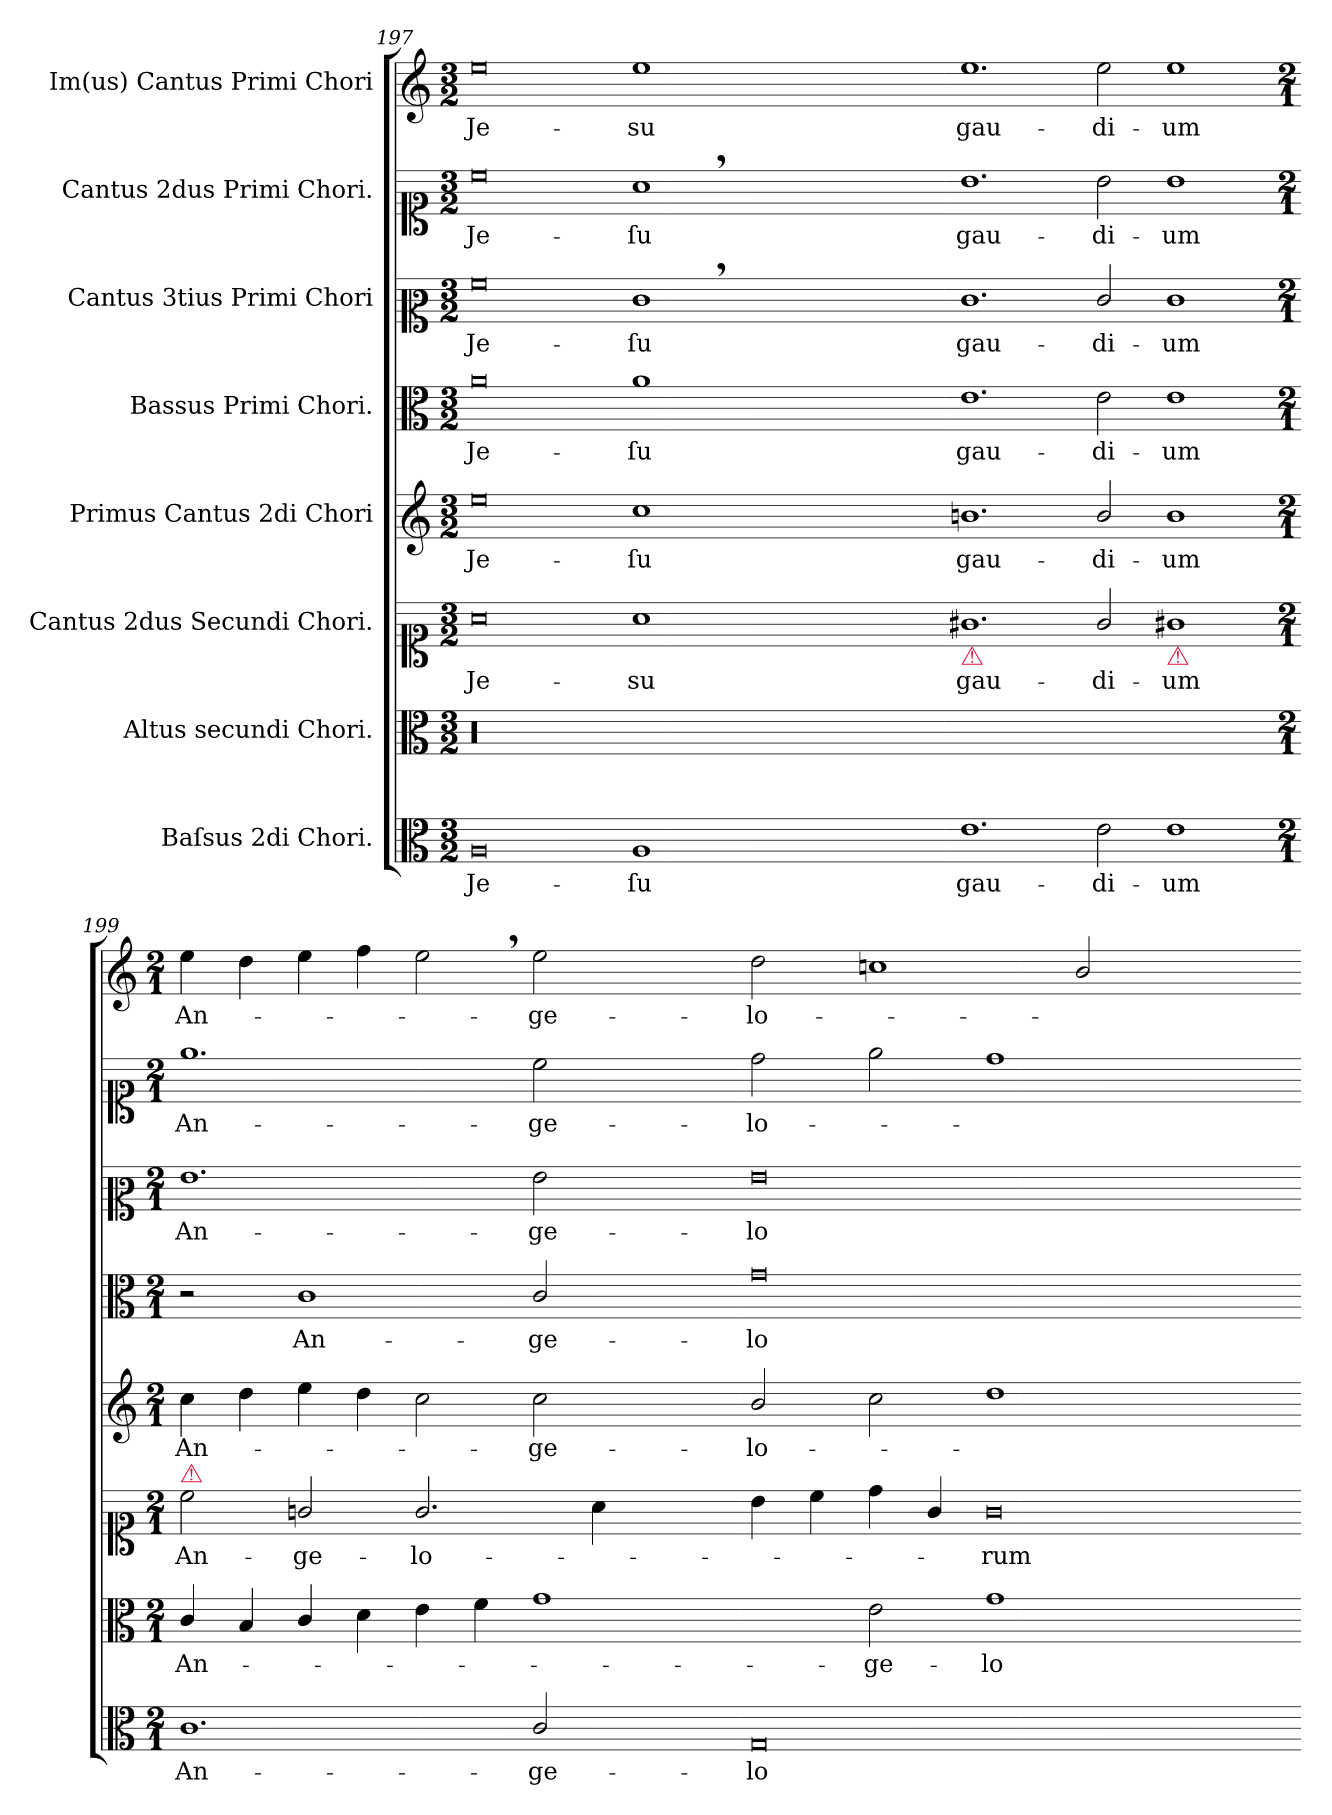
**kern	**text	**kern	**text	**kern	**text	**kern	**text	**kern	**text	**kern	**text	**kern	**text	**kern	**text
*part8	*part8	*part7	*part7	*part6	*part6	*part5	*part5	*part4	*part4	*part3	*part3	*part2	*part2	*part1	*part1
*staff8	*staff8	*staff7	*staff7	*staff6	*staff6	*staff5	*staff5	*staff4	*staff4	*staff3	*staff3	*staff2	*staff2	*staff1	*staff1
*I"Baſsus 2di Chori.	*	*I"Altus secundi Chori.	*	*I"Cantus 2dus Secundi Chori.	*	*I"Primus Cantus 2di Chori	*	*I"Bassus Primi Chori.	*	*I"Cantus 3tius Primi Chori	*	*I"Cantus 2dus Primi Chori.	*	*I"Im(us) Cantus Primi Chori	*
*clefC3	*	*clefC3	*	*clefC1	*	*clefG2	*	*clefC3	*	*clefC2	*	*clefC1	*	*clefG2	*
*k[]	*	*k[]	*	*k[]	*	*k[]	*	*k[]	*	*k[]	*	*k[]	*	*k[]	*
*M3/2	*	*M3/2	*	*M3/2	*	*M3/2	*	*M3/2	*	*M3/2	*	*M3/2	*	*M3/2	*
=197	=197	=197	=197	=197	=197	=197	=197	=197	=197	=197	=197	=197	=197	=197	=197
!	!LO:LY:i	!	!	!	!	!	!	!	!	!	!	!	!	!	!LO:LY:i
0A	Je-	00.r	.	0a	Je-	0ee	Je-	0a	Je-	0a	Je-	0cc	Je-	0ee	Je-
!	!LO:LY:i	!	!	!	!	!	!	!	!	!	!	!	!	!	!LO:LY:i
1A	-ſu	.	.	1a	-su	1cc	-ſu	1a	-ſu	1e,<	-ſu	1a,<	-ſu	1ee	-su
0.ryy	.	.	.	0.ryy	.	0.ryy	.	0.ryy	.	0.ryy	.	0.ryy	.	0.ryy	.
=198-	=198-	=198-	=198-	=198-	=198-	=198-	=198-	=198-	=198-	=198-	=198-	=198-	=198-	=198-	=198-
!	!	!	!	!LO:TX:b:color=crimson:t=⚠	!	!	!	!	!	!	!	!	!	!	!
!	!LO:LY:i	!	!	!	!	!	!	!	!	!	!	!	!	!	!LO:LY:i
1.e	gau-	0.ryy	.	1.g#X	gau-	1.bn	gau-	1.e	gau-	1.e	gau-	1.b	gau-	1.ee	gau-
!	!LO:LY:i	!	!	!	!	!	!	!	!	!	!	!	!	!	!LO:LY:i
2e\	-di-	.	.	2g#/	-di-	2b/	-di-	2e\	-di-	2e/	-di-	2b\	-di-	2ee\	-di-
!	!	!	!	!LO:TX:b:color=crimson:t=⚠	!	!	!	!	!	!	!	!	!	!	!
!	!LO:LY:i	!	!	!	!	!	!	!	!	!	!	!	!	!	!LO:LY:i
1e	-um	.	.	1g#X	-um	1b	-um	1e	-um	1e	-um	1b	-um	1ee	-um
=199-	=199-	=199-	=199-	=199-	=199-	=199-	=199-	=199-	=199-	=199-	=199-	=199-	=199-	=199-	=199-
*M2/1	*	*M2/1	*	*M2/1	*	*M2/1	*	*M2/1	*	*M2/1	*	*M2/1	*	*M2/1	*
!	!	!	!	!LO:TX:a:color=crimson:t=⚠	!	!	!	!	!	!	!	!	!	!	!
1.c	An-	4c/	An-	2cc\	An-	4cc\	An-	2r	.	1.g	An-	1.ee	An-	4ee\	An-
.	.	4B/	.	.	.	4dd\	.	.	.	.	.	.	.	4dd\	.
.	.	4c/	.	2gn/	-ge-	4ee\	.	1c	An-	.	.	.	.	4ee\	.
.	.	4d\	.	.	.	4dd\	.	.	.	.	.	.	.	4ff\	.
.	.	4e\	.	2.g/	-lo-	2cc\	.	.	.	.	.	.	.	2ee,<\	.
.	.	4f\	.	.	.	.	.	.	.	.	.	.	.	.	.
2c/	-ge-	1g\	.	.	.	2cc\	-ge-	2c/	-ge-	2g\	-ge-	2cc\	-ge-	2ee\	-ge-
.	.	.	.	4a\	.	.	.	.	.	.	.	.	.	.	.
2ryy	.	.	.	2ryy	.	2ryy	.	2ryy	.	2ryy	.	2ryy	.	2ryy	.
=200-	=200-	=200-	=200-	=200-	=200-	=200-	=200-	=200-	=200-	=200-	=200-	=200-	=200-	=200-	=200-
0G	-lo-	2ryy	.	4b\	.	2b/	-lo-	0g	-lo-	0g	-lo-	2dd\	-lo-	2dd\	-lo-
.	.	.	.	4cc\	.	.	.	.	.	.	.	.	.	.	.
.	.	2e\	-ge-	4dd\	.	2cc\	.	.	.	.	.	2ee\	.	1ccn	.
.	.	.	.	4g/	.	.	.	.	.	.	.	.	.	.	.
.	.	1g	-lo-	0g	-rum	1dd	.	.	.	.	.	1dd	.	.	.
.	.	.	.	.	.	.	.	.	.	.	.	.	.	2b/	.
1ryy	.	1ryy	.	.	.	1ryy	.	1ryy	.	1ryy	.	1ryy	.	1ryy	.
=-	=-	=-	=-	=-	=-	=-	=-	=-	=-	=-	=-	=-	=-	=-	=-
*-	*-	*-	*-	*-	*-	*-	*-	*-	*-	*-	*-	*-	*-	*-	*-
